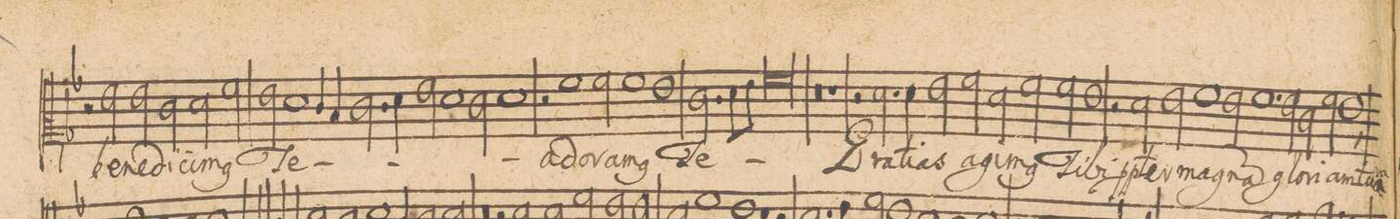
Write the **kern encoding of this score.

**kern	**text
*I"ALTVS.	*
*clefC2	*
*k[b-]	*
*met(C|)	*
*M2/1	*
2r	.
2g\	be-
=15-	=15-
2g\	-ne-
2e\	-di-
2f\	-ci-
2a\	-m(us)
=16-	=16-
2g\	Te
1f\	.
4e/	.
4d/	.
=17-	=17-
2.e\	.
4f\	.
2g\	.
1f\	.
=18-	=18-
2e\	.
1f	.
=19-	=19-
2r	.
1a\	a-
2a\	-do-
=20-	=20-
1a	-ra-
1g	-m(us)
=21-	=21-
2.e\	Te
8f\L	.
8g\J	.
0a	.
=22-	=22-
0r	.
=23-	=23-
1r	.
=24-	=24-
2r	.
2.f\	Gra-
4f\	-ti-
2g\	-as
=25-	=25-
2a\	a-
2f\	-gi-
2a\	-m(us)
2a\	Ti-
=26-	=26-
1g	-bi
2r	.
2f\	p(ro)p-
=27-	=27-
2g\	-ter
1a\	ma-
2g\	-gna(m)
=28-	=28-
1.a	glo-
2g\	-ri-
=29-	=29-
2e\	-am
2a\	tu-
1g,<	-am
=30-	=30-
*-	*-
